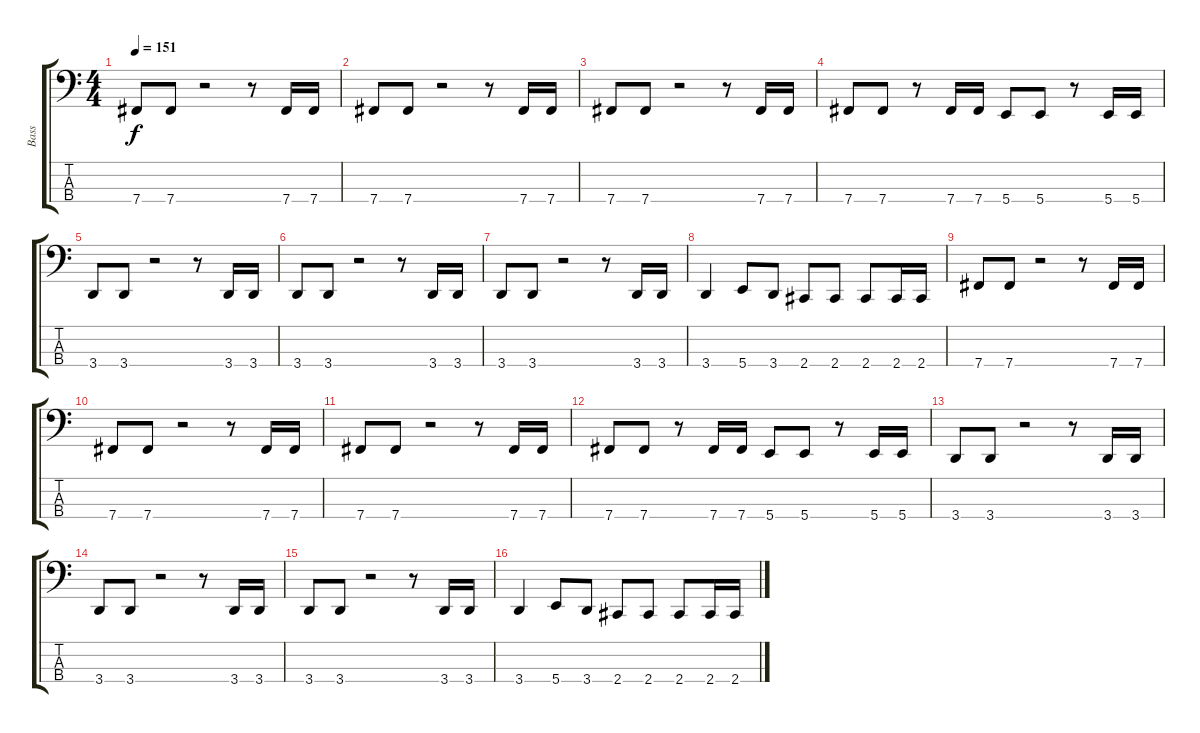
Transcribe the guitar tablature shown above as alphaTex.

\track ("Bass" "Bass") {instrument electricbassfinger}
\staff {score tabs}
\tuning (E2 B1 Gb1 B0) {hide}
\ts (4 4)
\tempo 151
\clef f4
\ks c
7.4.8{dy f} 7.4.8 r.2 r.8 7.4.16 7.4.16 |
7.4.8 7.4.8 r.2 r.8 7.4.16 7.4.16 |
7.4.8 7.4.8 r.2 r.8 7.4.16 7.4.16 |
7.4.8 7.4.8 r.8 7.4.16 7.4.16 5.4.8 5.4.8 r.8 5.4.16 5.4.16 |
3.4.8 3.4.8 r.2 r.8 3.4.16 3.4.16 |
3.4.8 3.4.8 r.2 r.8 3.4.16 3.4.16 |
3.4.8 3.4.8 r.2 r.8 3.4.16 3.4.16 |
3.4.4 5.4.8 3.4.8 2.4.8 2.4.8 2.4.8 2.4.16 2.4.16 |
7.4.8 7.4.8 r.2 r.8 7.4.16 7.4.16 |
7.4.8 7.4.8 r.2 r.8 7.4.16 7.4.16 |
7.4.8 7.4.8 r.2 r.8 7.4.16 7.4.16 |
7.4.8 7.4.8 r.8 7.4.16 7.4.16 5.4.8 5.4.8 r.8 5.4.16 5.4.16 |
3.4.8 3.4.8 r.2 r.8 3.4.16 3.4.16 |
3.4.8 3.4.8 r.2 r.8 3.4.16 3.4.16 |
3.4.8 3.4.8 r.2 r.8 3.4.16 3.4.16 |
3.4.4 5.4.8 3.4.8 2.4.8 2.4.8 2.4.8 2.4.16 2.4.16
